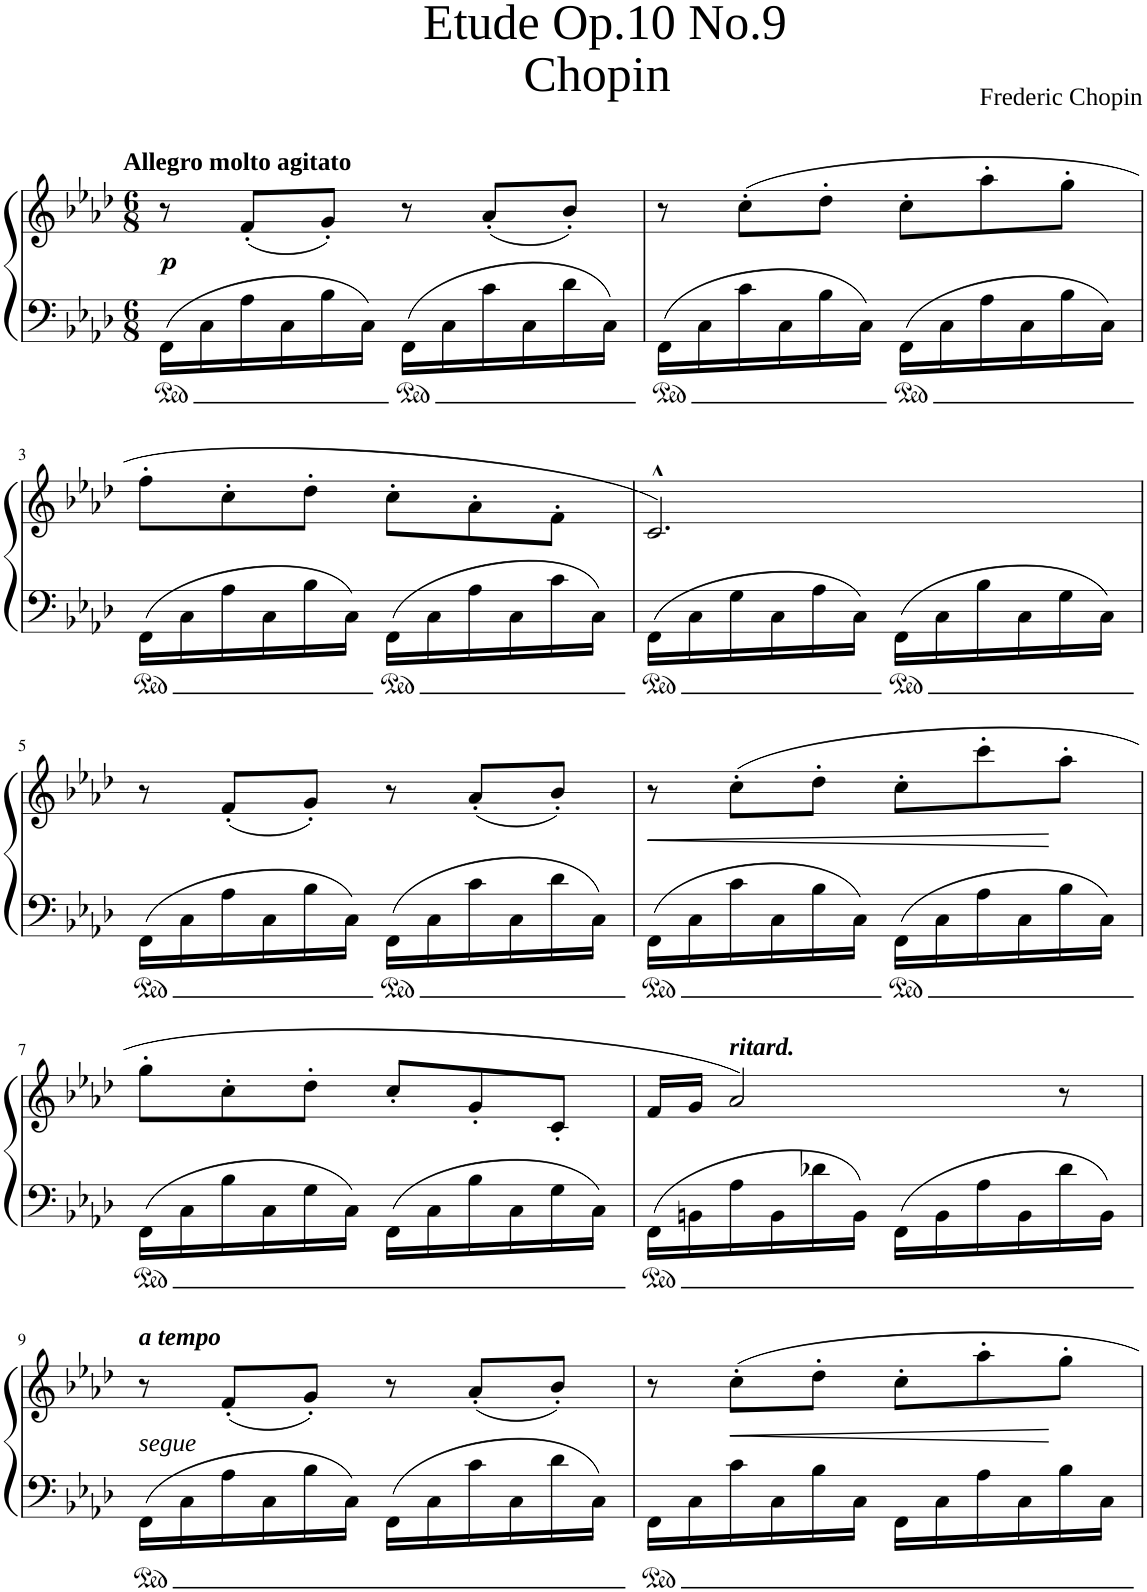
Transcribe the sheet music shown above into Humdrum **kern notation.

**kern	**kern	**dynam
*part1	*part1	*part1
*staff2	*staff1	*staff1/2
*I"Piano	*	*
*I'Pno	*	*
*clefF4	*clefG2	*
*k[b-e-a-d-]	*k[b-e-a-d-]	*
*M6/8	*M6/8	*
=1	=1	=1
!	!LO:TX:a:B:t=Allegro molto agitato	!
!	!	!LO:DY:b
16FF\LL	8r	p
16C\	.	.
16A-\	(8f'/L	.
16C\	.	.
16B-\	8g'/J)	.
16C\JJ	.	.
16FF\LL	8r	.
16C\	.	.
16c\	(8a-'/L	.
16C\	.	.
16d-\	8b-'/J)	.
16C\JJ	.	.
=2	=2	=2
16FF\LL	8r	.
16C\	.	.
16c\	(8cc'\L	.
16C\	.	.
16B-\	8dd-'\J	.
16C\JJ	.	.
16FF\LL	8cc'\L	.
16C\	.	.
16A-\	8aa-'\	.
16C\	.	.
16B-\	8gg'\J	.
16C\JJ	.	.
!!LO:LB:g=z
=3	=3	=3
16FF\LL	8ff'\L	.
16C\	.	.
16A-\	8cc'\	.
16C\	.	.
16B-\	8dd-'\J	.
16C\JJ	.	.
16FF\LL	8cc'\L	.
16C\	.	.
16A-\	8a-'\	.
16C\	.	.
16c\	8f'\J	.
16C\JJ	.	.
=4	=4	=4
16FF\LL	2.c^^/)	.
16C\	.	.
16G\	.	.
16C\	.	.
16A-\	.	.
16C\JJ	.	.
16FF\LL	.	.
16C\	.	.
16B-\	.	.
16C\	.	.
16G\	.	.
16C\JJ	.	.
!!LO:LB:g=z
=5	=5	=5
16FF\LL	8r	.
16C\	.	.
16A-\	(8f'/L	.
16C\	.	.
16B-\	8g'/J)	.
16C\JJ	.	.
16FF\LL	8r	.
16C\	.	.
16c\	(8a-'/L	.
16C\	.	.
16d-\	8b-'/J)	.
16C\JJ	.	.
=6	=6	=6
!	!	!LO:HP:b
16FF\LL	8r	<
16C\	.	.
16c\	(8cc'\L	.
16C\	.	.
16B-\	8dd-'\J	.
16C\JJ	.	.
16FF\LL	8cc'\L	.
16C\	.	.
16A-\	8ccc'\	.
16C\	.	.
16B-\	8aa-'\J	[
16C\JJ	.	.
!!LO:LB:g=z
=7	=7	=7
16FF\LL	8gg'\L	.
16C\	.	.
16B-\	8cc'\	.
16C\	.	.
16G\	8dd-'\J	.
16C\JJ	.	.
16FF\LL	8cc'/L	.
16C\	.	.
16B-\	8g'/	.
16C\	.	.
16G\	8c'/J	.
16C\JJ	.	.
=8	=8	=8
16FF\LL	16f/LL	.
16BBn\	16g/JJ	.
!	!LO:TX:a:Bi:t=ritard.	!
16A-\	2a-/)	.
16BB\	.	.
16d-X\	.	.
16BB\JJ	.	.
16FF\LL	.	.
16BB\	.	.
16A-\	.	.
16BB\	.	.
16d-\	8r	.
16BB\JJ	.	.
!!LO:LB:g=z
=9	=9	=9
!	!LO:TX:a:Bi:t=a tempo	!
!LO:TX:a:i:t=segue	!	!
16FF\LL	8r	.
16C\	.	.
16A-\	(8f'/L	.
16C\	.	.
16B-\	8g'/J)	.
16C\JJ	.	.
16FF\LL	8r	.
16C\	.	.
16c\	(8a-'/L	.
16C\	.	.
16d-\	8b-'/J)	.
16C\JJ	.	.
=10	=10	=10
16FF\LL	8r	.
16C\	.	.
!	!	!LO:HP:b
16c\	8cc'\L	<
16C\	.	.
16B-\	8dd-'\J	.
16C\JJ	.	.
16FF\LL	8cc'\L	.
16C\	.	.
16A-\	8aa-'\	.
16C\	.	.
16B-\	8gg'\J	[
16C\JJ	.	.
=	=	=
*-	*-	*-
